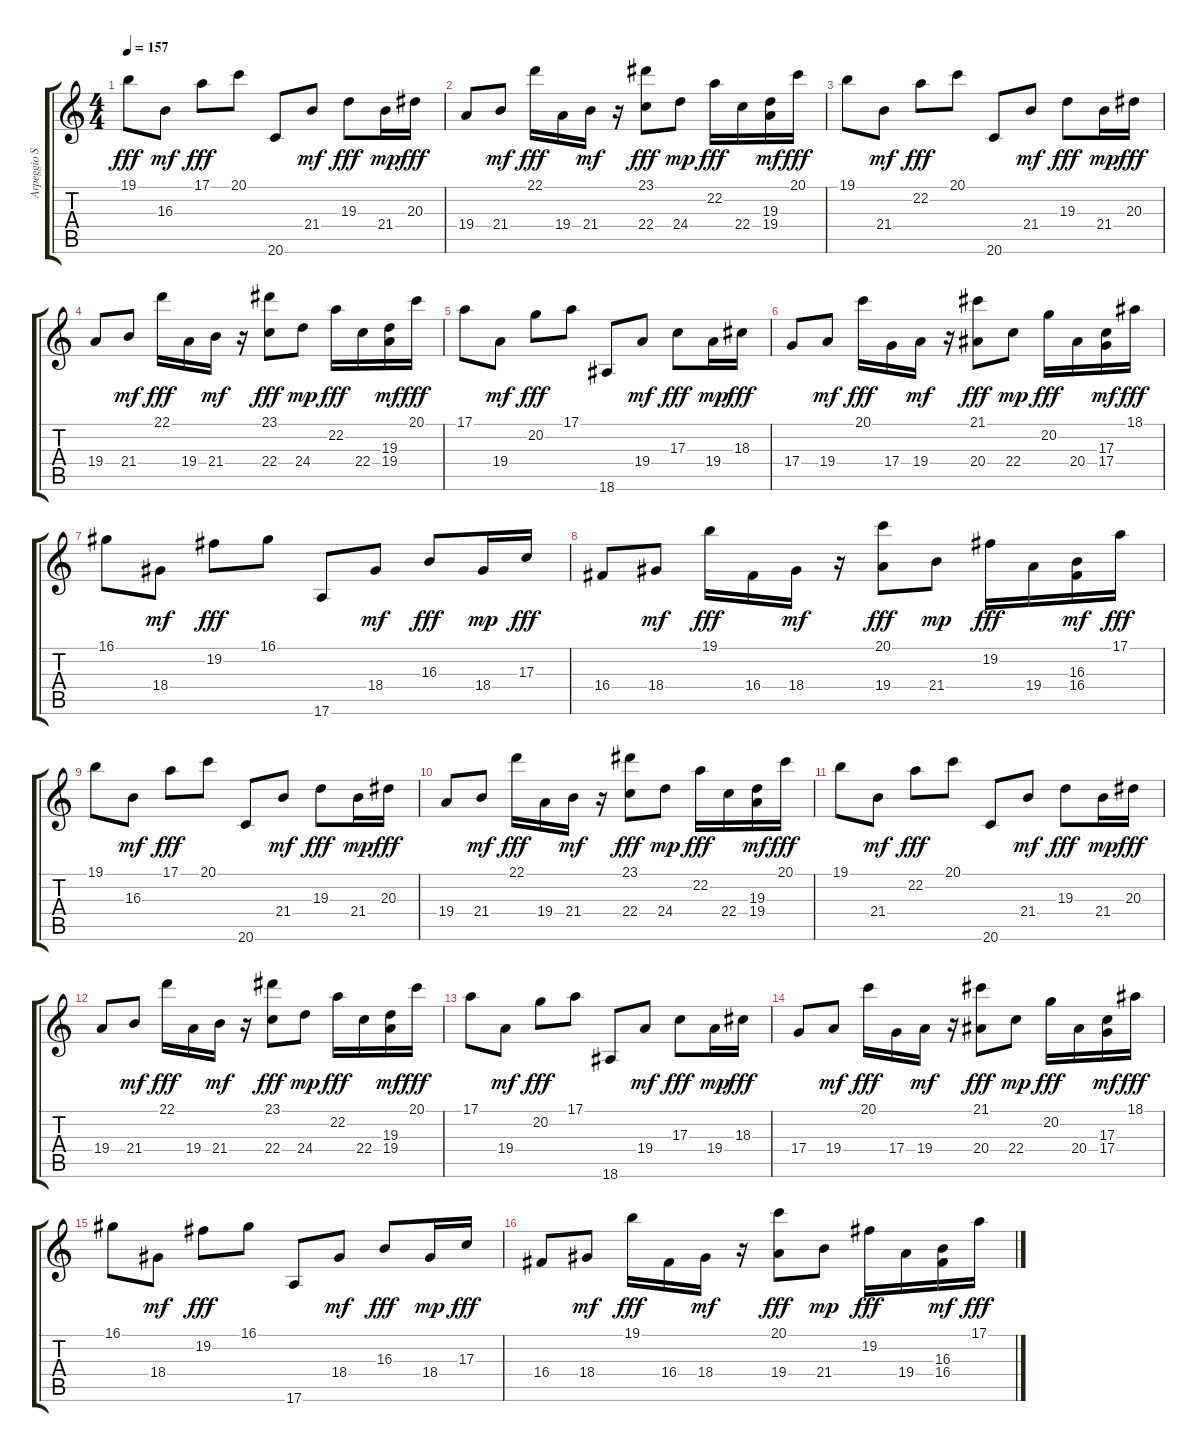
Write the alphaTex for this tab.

\track ("Arpeggio Sitar" "Arpeggio S") {instrument sitar}
\staff {score tabs}
\tuning (E4 B3 G3 D3 A2 E2) {hide}
\ts (4 4)
\tempo 157
\clef g2
\ks c
19.1.8{dy fff} 16.3.8{dy mf} 17.1.8{dy fff} 20.1.8 20.6.8 21.4.8{dy mf} 19.3.8{dy fff} 21.4.16{dy mp} 20.3.16{dy fff} |
19.4.8 21.4.8{dy mf} 22.1.16{dy fff} 19.4.16 21.4.16{dy mf} r.16 (23.1 22.4).8{dy fff} 24.4.8{dy mp} 22.2.16{dy fff} 22.4.16 (19.3 19.4).16{dy mf} 20.1.16{dy fff} |
19.1.8 21.4.8{dy mf} 22.2.8{dy fff} 20.1.8 20.6.8 21.4.8{dy mf} 19.3.8{dy fff} 21.4.16{dy mp} 20.3.16{dy fff} |
19.4.8 21.4.8{dy mf} 22.1.16{dy fff} 19.4.16 21.4.16{dy mf} r.16 (23.1 22.4).8{dy fff} 24.4.8{dy mp} 22.2.16{dy fff} 22.4.16 (19.3 19.4).16{dy mf} 20.1.16{dy fff} |
17.1.8 19.4.8{dy mf} 20.2.8{dy fff} 17.1.8 18.6.8 19.4.8{dy mf} 17.3.8{dy fff} 19.4.16{dy mp} 18.3.16{dy fff} |
17.4.8 19.4.8{dy mf} 20.1.16{dy fff} 17.4.16 19.4.16{dy mf} r.16 (21.1 20.4).8{dy fff} 22.4.8{dy mp} 20.2.16{dy fff} 20.4.16 (17.3 17.4).16{dy mf} 18.1.16{dy fff} |
16.1.8 18.4.8{dy mf} 19.2.8{dy fff} 16.1.8 17.6.8 18.4.8{dy mf} 16.3.8{dy fff} 18.4.16{dy mp} 17.3.16{dy fff} |
16.4.8 18.4.8{dy mf} 19.1.16{dy fff} 16.4.16 18.4.16{dy mf} r.16 (20.1 19.4).8{dy fff} 21.4.8{dy mp} 19.2.16{dy fff} 19.4.16 (16.3 16.4).16{dy mf} 17.1.16{dy fff} |
19.1.8 16.3.8{dy mf} 17.1.8{dy fff} 20.1.8 20.6.8 21.4.8{dy mf} 19.3.8{dy fff} 21.4.16{dy mp} 20.3.16{dy fff} |
19.4.8 21.4.8{dy mf} 22.1.16{dy fff} 19.4.16 21.4.16{dy mf} r.16 (23.1 22.4).8{dy fff} 24.4.8{dy mp} 22.2.16{dy fff} 22.4.16 (19.3 19.4).16{dy mf} 20.1.16{dy fff} |
19.1.8 21.4.8{dy mf} 22.2.8{dy fff} 20.1.8 20.6.8 21.4.8{dy mf} 19.3.8{dy fff} 21.4.16{dy mp} 20.3.16{dy fff} |
19.4.8 21.4.8{dy mf} 22.1.16{dy fff} 19.4.16 21.4.16{dy mf} r.16 (23.1 22.4).8{dy fff} 24.4.8{dy mp} 22.2.16{dy fff} 22.4.16 (19.3 19.4).16{dy mf} 20.1.16{dy fff} |
17.1.8 19.4.8{dy mf} 20.2.8{dy fff} 17.1.8 18.6.8 19.4.8{dy mf} 17.3.8{dy fff} 19.4.16{dy mp} 18.3.16{dy fff} |
17.4.8 19.4.8{dy mf} 20.1.16{dy fff} 17.4.16 19.4.16{dy mf} r.16 (21.1 20.4).8{dy fff} 22.4.8{dy mp} 20.2.16{dy fff} 20.4.16 (17.3 17.4).16{dy mf} 18.1.16{dy fff} |
16.1.8 18.4.8{dy mf} 19.2.8{dy fff} 16.1.8 17.6.8 18.4.8{dy mf} 16.3.8{dy fff} 18.4.16{dy mp} 17.3.16{dy fff} |
16.4.8 18.4.8{dy mf} 19.1.16{dy fff} 16.4.16 18.4.16{dy mf} r.16 (20.1 19.4).8{dy fff} 21.4.8{dy mp} 19.2.16{dy fff} 19.4.16 (16.3 16.4).16{dy mf} 17.1.16{dy fff}
